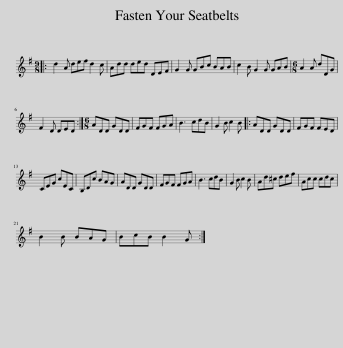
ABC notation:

X:1
L:1/8
M:9/8
I:linebreak $
K:G
V:1 treble
V:1
|: d2 A def d2 c | Add ded DEF | G2 G GBc BAB | c2 B G2 G GAB |[M:6/8] A2 A dDG |$ %5
 F2 D DED :|[M:6/8] ADD GDD | FGF FGA | B3 cdB | G2 B c2 B |: %10
 ADD GDD | FGF FED |$ CEG cEC | B,Dc BAG | ADD GDD | %15
 FGF FGA | B3 cdB | G2 B c2 B | Ad^c def | Acc cdc |$ %20
 B2 B BAG | BcB B2 G :| %22
